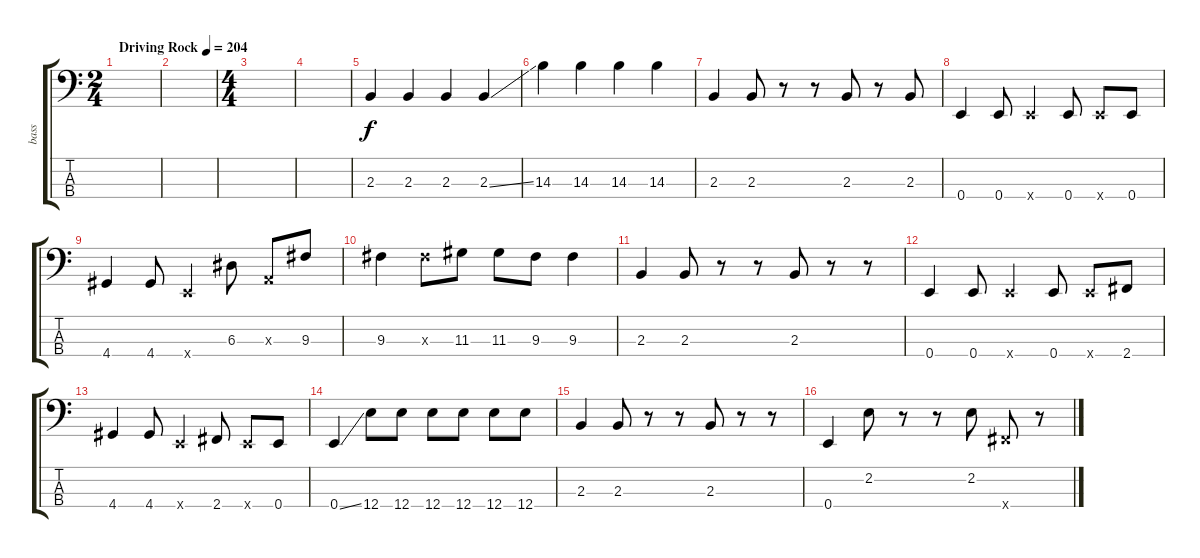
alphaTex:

\track ("bass" "bass") {instrument electricbassfinger}
\staff {score tabs}
\tuning (G2 D2 A1 E1) {hide}
\ts (2 4)
\tempo (204 "Driving Rock")
\clef f4
\ks c
|
|
\ts (4 4)
|
|
2.3.4 2.3.4 2.3.4 2.3{ss}.4 |
14.3.4 14.3.4 14.3.4 14.3.4 |
2.3.4 2.3.8 r.8 r.8 2.3.8 r.8 2.3.8 |
0.4.4 0.4.8 0.4{x}.4 0.4.8 0.4{x}.8 0.4.8 |
4.4.4 4.4.8 0.4{x}.4 6.3.8 0.3{x}.8 9.3.8 |
9.3.4 9.3{x}.8 11.3.8 11.3.8 9.3.8 9.3.4 |
2.3.4 2.3.8 r.8 r.8 2.3.8 r.8 r.8 |
0.4.4 0.4.8 0.4{x}.4 0.4.8 0.4{x}.8 2.4.8 |
4.4.4 4.4.8 0.4{x}.4 2.4.8 0.4{x}.8 0.4.8 |
0.4{ss}.4 12.4.8 12.4.8 12.4.8 12.4.8 12.4.8 12.4.8 |
2.3.4 2.3.8 r.8 r.8 2.3.8 r.8 r.8 |
0.4.4 2.2.8 r.8 r.8 2.2.8 2.4{x}.8 r.8
